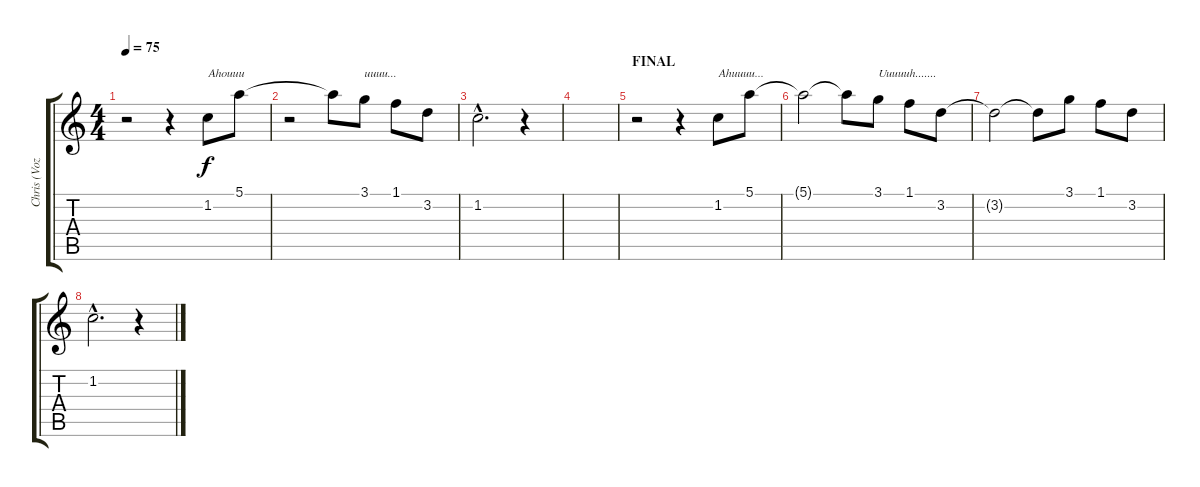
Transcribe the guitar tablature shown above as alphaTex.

\track ("Chris (Voz)" "Chris (Voz") {instrument electricguitarclean}
\staff {score tabs}
\tuning (E4 B3 G3 D3 A2 E2) {hide}
\ts (4 4)
\tempo 75
\clef g2
\ks c
r.2{dy f} r.4 1.2.8{txt "Ahouuu"} 5.1.8 |
r.2 5.1{t}.8 3.1.8{txt "uuuu..."} 1.1.8 3.2.8 |
1.2{hac}.2{d} r.4 |
|
\section ("" "FINAL")
r.2 r.4 1.2.8{txt "Ahuuuu..."} 5.1.8 |
5.1{t}.2 5.1{t}.8 3.1.8{txt "Uuuuuh......."} 1.1.8 3.2.8 |
3.2{t}.2 3.2{t}.8 3.1.8 1.1.8 3.2.8 |
1.2{hac}.2{d} r.4
